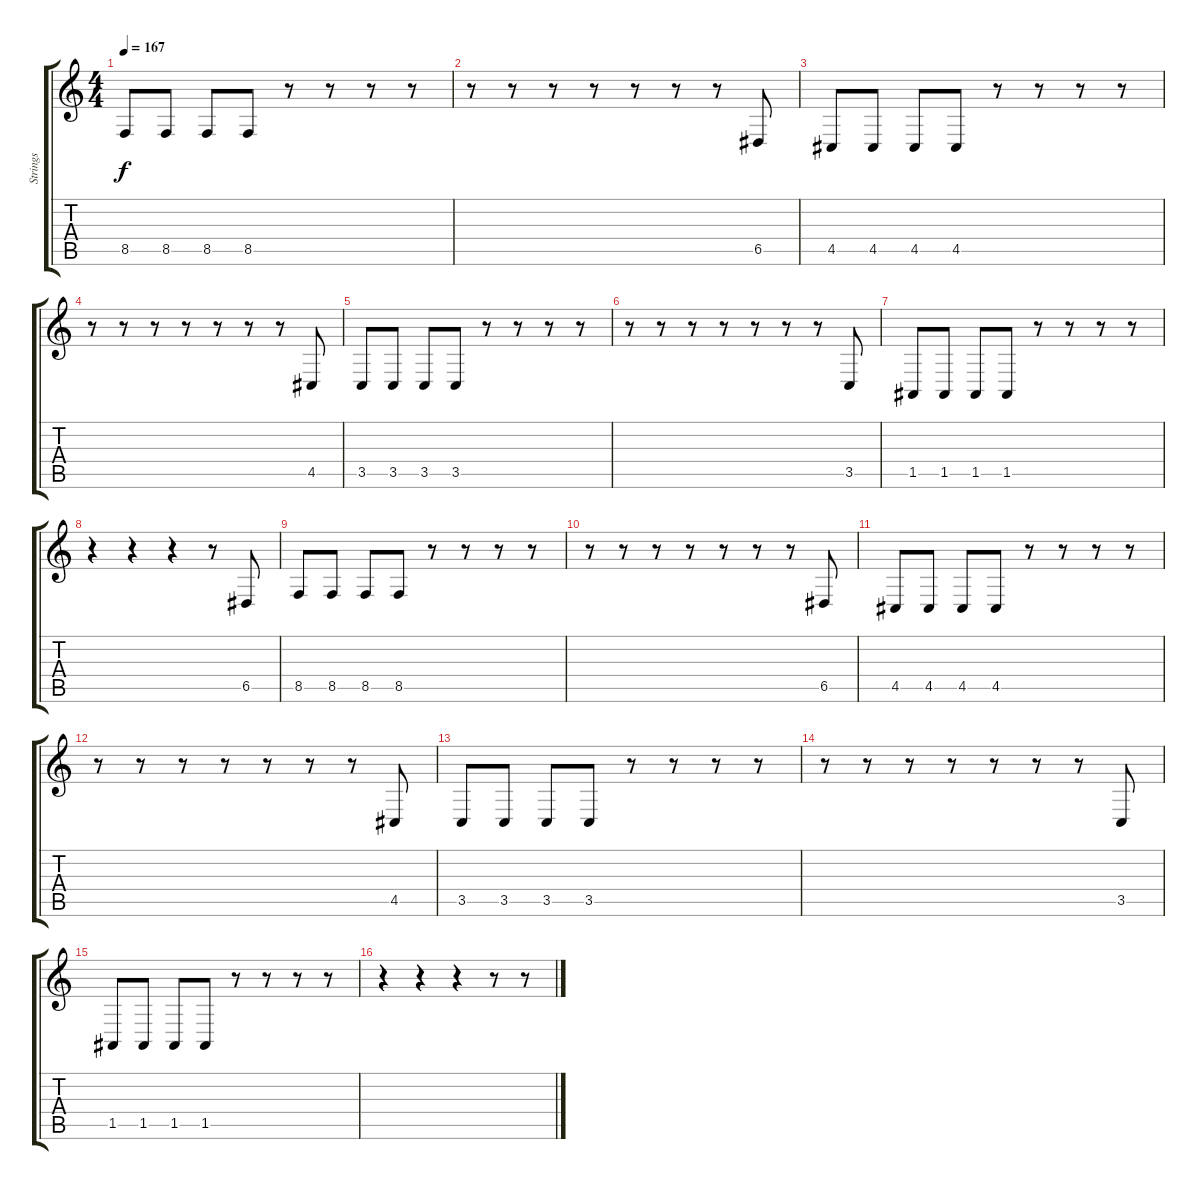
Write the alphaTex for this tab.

\track ("Strings" "Strings") {instrument violin}
\staff {score tabs}
\tuning (E4 B3 G3 D3 A2 E2) {hide}
\ts (4 4)
\tempo 167
\clef g2
\ks c
8.5.8{dy f} 8.5.8 8.5.8 8.5.8 r.8 r.8 r.8 r.8 |
r.8 r.8 r.8 r.8 r.8 r.8 r.8 6.5.8 |
4.5.8 4.5.8 4.5.8 4.5.8 r.8 r.8 r.8 r.8 |
r.8 r.8 r.8 r.8 r.8 r.8 r.8 4.5.8 |
3.5.8 3.5.8 3.5.8 3.5.8 r.8 r.8 r.8 r.8 |
r.8 r.8 r.8 r.8 r.8 r.8 r.8 3.5.8 |
1.5.8 1.5.8 1.5.8 1.5.8 r.8 r.8 r.8 r.8 |
r.4 r.4 r.4 r.8 6.5.8 |
8.5.8 8.5.8 8.5.8 8.5.8 r.8 r.8 r.8 r.8 |
r.8 r.8 r.8 r.8 r.8 r.8 r.8 6.5.8 |
4.5.8 4.5.8 4.5.8 4.5.8 r.8 r.8 r.8 r.8 |
r.8 r.8 r.8 r.8 r.8 r.8 r.8 4.5.8 |
3.5.8 3.5.8 3.5.8 3.5.8 r.8 r.8 r.8 r.8 |
r.8 r.8 r.8 r.8 r.8 r.8 r.8 3.5.8 |
1.5.8 1.5.8 1.5.8 1.5.8 r.8 r.8 r.8 r.8 |
r.4 r.4 r.4 r.8 r.8
